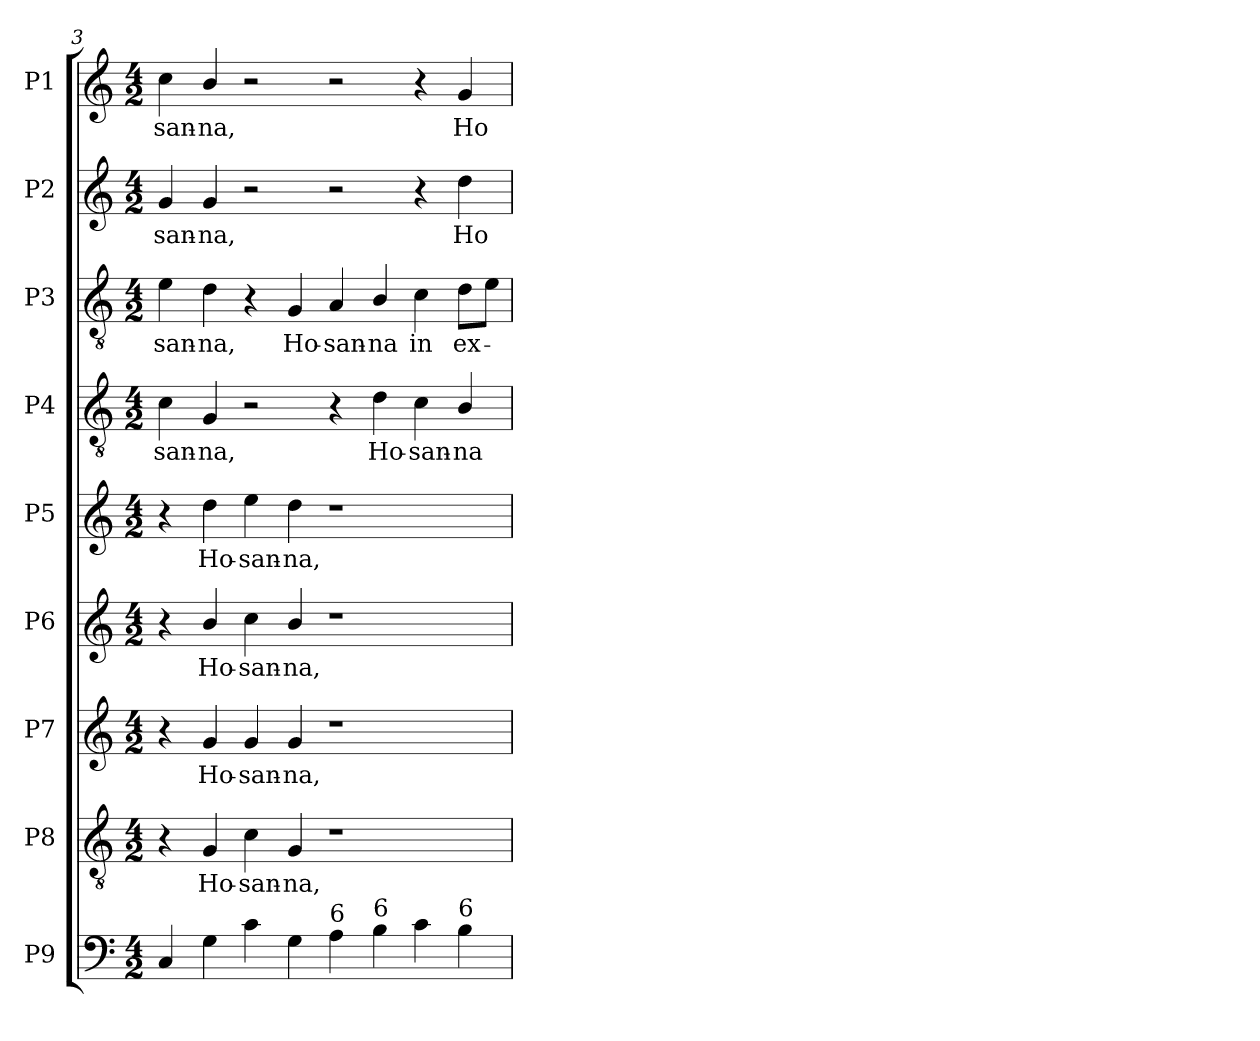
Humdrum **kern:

**kern	**kern	**text	**kern	**text	**kern	**text	**kern	**text	**kern	**text	**kern	**text	**kern	**text	**kern	**text
*part9	*part8	*part8	*part7	*part7	*part6	*part6	*part5	*part5	*part4	*part4	*part3	*part3	*part2	*part2	*part1	*part1
*staff9	*staff8	*staff8	*staff7	*staff7	*staff6	*staff6	*staff5	*staff5	*staff4	*staff4	*staff3	*staff3	*staff2	*staff2	*staff1	*staff1
*I"P9	*I"P8	*	*I"P7	*	*I"P6	*	*I"P5	*	*I"P4	*	*I"P3	*	*I"P2	*	*I"P1	*
!!LO:PB:g=z
*clefF4	*clefGv2	*	*clefG2	*	*clefG2	*	*clefG2	*	*clefGv2	*	*clefGv2	*	*clefG2	*	*clefG2	*
*	*ITrd7c12	*	*	*	*	*	*	*	*ITrd7c12	*	*ITrd7c12	*	*	*	*	*
*k[]	*k[]	*	*k[]	*	*k[]	*	*k[]	*	*k[]	*	*k[]	*	*k[]	*	*k[]	*
*C:	*C:	*	*C:	*	*C:	*	*C:	*	*C:	*	*C:	*	*C:	*	*C:	*
*M4/2	*M4/2	*	*M4/2	*	*M4/2	*	*M4/2	*	*M4/2	*	*M4/2	*	*M4/2	*	*M4/2	*
=3	=3	=3	=3	=3	=3	=3	=3	=3	=3	=3	=3	=3	=3	=3	=3	=3
!	!	!	!	!	!	!	!	!	!	!LO:LY:b:color=#000000	!	!	!	!	!	!
!	!	!	!	!	!	!	!	!	!	!	!	!LO:LY:b:color=#000000	!	!	!	!
!	!	!	!	!	!	!	!	!	!	!	!	!	!	!LO:LY:b:color=#000000	!	!
!	!	!	!	!	!	!	!	!	!	!	!	!	!	!	!	!LO:LY:b:color=#000000
4Ci/	4r	.	4r	.	4r	.	4r	.	4Ci\	-san-	4Ei\	-san-	4gi/	-san-	4cci\	-san-
!	!	!LO:LY:b:color=#000000	!	!	!	!	!	!	!	!	!	!	!	!	!	!
!	!	!	!	!LO:LY:b:color=#000000	!	!	!	!	!	!	!	!	!	!	!	!
!	!	!	!	!	!	!LO:LY:b:color=#000000	!	!	!	!	!	!	!	!	!	!
!	!	!	!	!	!	!	!	!LO:LY:b:color=#000000	!	!	!	!	!	!	!	!
!	!	!	!	!	!	!	!	!	!	!LO:LY:b:color=#000000	!	!	!	!	!	!
!	!	!	!	!	!	!	!	!	!	!	!	!LO:LY:b:color=#000000	!	!	!	!
!	!	!	!	!	!	!	!	!	!	!	!	!	!	!LO:LY:b:color=#000000	!	!
!	!	!	!	!	!	!	!	!	!	!	!	!	!	!	!	!LO:LY:b:color=#000000
4Gi\	4GGi/	Ho-	4gi/	Ho-	4bi/	Ho-	4ddi\	Ho-	4GGi/	-na,	4Di\	-na,	4gi/	-na,	4bi/	-na,
!	!	!LO:LY:b:color=#000000	!	!	!	!	!	!	!	!	!	!	!	!	!	!
!	!	!	!	!LO:LY:b:color=#000000	!	!	!	!	!	!	!	!	!	!	!	!
!	!	!	!	!	!	!LO:LY:b:color=#000000	!	!	!	!	!	!	!	!	!	!
!	!	!	!	!	!	!	!	!LO:LY:b:color=#000000	!	!	!	!	!	!	!	!
4ci\	4Ci\	-san-	4gi/	-san-	4cci\	-san-	4eei\	-san-	2r	.	4r	.	2r	.	2r	.
!	!	!LO:LY:b:color=#000000	!	!	!	!	!	!	!	!	!	!	!	!	!	!
!	!	!	!	!LO:LY:b:color=#000000	!	!	!	!	!	!	!	!	!	!	!	!
!	!	!	!	!	!	!LO:LY:b:color=#000000	!	!	!	!	!	!	!	!	!	!
!	!	!	!	!	!	!	!	!LO:LY:b:color=#000000	!	!	!	!	!	!	!	!
!	!	!	!	!	!	!	!	!	!	!	!	!LO:LY:b:color=#000000	!	!	!	!
4Gi\	4GGi/	-na,	4gi/	-na,	4bi/	-na,	4ddi\	-na,	.	.	4GGi/	Ho-	.	.	.	.
!LO:TX:a:t=6	!	!	!	!	!	!	!	!	!	!	!	!	!	!	!	!
!	!	!	!	!	!	!	!	!	!	!	!	!LO:LY:b:color=#000000	!	!	!	!
4Ai\	1r	.	1r	.	1r	.	1r	.	4r	.	4AAi/	-san-	2r	.	2r	.
!	!	!	!	!	!	!	!	!	!	!LO:LY:b:color=#000000	!	!	!	!	!	!
!LO:TX:a:t=6	!	!	!	!	!	!	!	!	!	!	!	!	!	!	!	!
!	!	!	!	!	!	!	!	!	!	!	!	!LO:LY:b:color=#000000	!	!	!	!
4Bi\	.	.	.	.	.	.	.	.	4Di\	Ho-	4BBi/	-na	.	.	.	.
!	!	!	!	!	!	!	!	!	!	!LO:LY:b:color=#000000	!	!	!	!	!	!
!	!	!	!	!	!	!	!	!	!	!	!	!LO:LY:b:color=#000000	!	!	!	!
4ci\	.	.	.	.	.	.	.	.	4Ci\	-san-	4Ci\	in	4r	.	4r	.
!	!	!	!	!	!	!	!	!	!	!LO:LY:b:color=#000000	!	!	!	!	!	!
!	!	!	!	!	!	!	!	!	!	!	!	!LO:LY:b:color=#000000	!	!	!	!
!	!	!	!	!	!	!	!	!	!	!	!	!	!	!LO:LY:b:color=#000000	!	!
!LO:TX:a:t=6	!	!	!	!	!	!	!	!	!	!	!	!	!	!	!	!
!	!	!	!	!	!	!	!	!	!	!	!	!	!	!	!	!LO:LY:b:color=#000000
4Bi\	.	.	.	.	.	.	.	.	4BBi/	-na	8Di\L	ex-	4ddi\	Ho-	4gi/	Ho-
.	.	.	.	.	.	.	.	.	.	.	8Ei\J	.	.	.	.	.
=	=	=	=	=	=	=	=	=	=	=	=	=	=	=	=	=
*-	*-	*-	*-	*-	*-	*-	*-	*-	*-	*-	*-	*-	*-	*-	*-	*-
